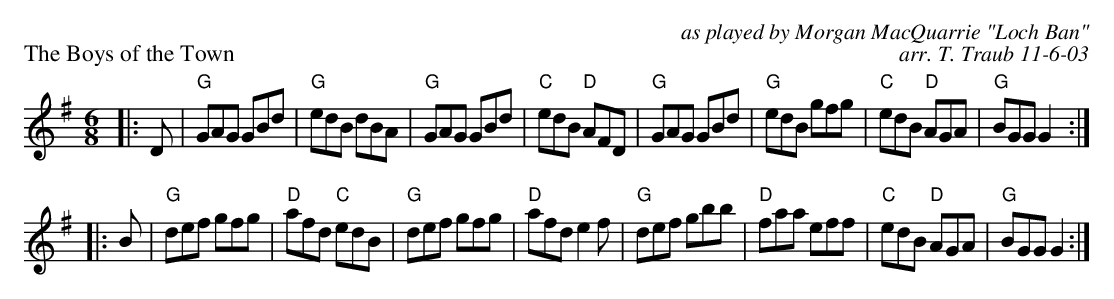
X:1
P: The Boys of the Town
C: as played by Morgan MacQuarrie "Loch Ban"
C: arr. T. Traub 11-6-03
M: 6/8
K: G
L: 1/8
|: D|"G"GAG GBd|"G"edB dBA|"G"GAG GBd|"C"edB "D"AFD|"G"GAG GBd|"G"edB gfg|"C"edB "D"AGA|"G"BGG G2 :|
|: B|"G"def gfg|"D"afd "C"edB|"G"def gfg|"D"afd e2 f|"G"def gbb|"D"faa eff|"C"edB "D"AGA|"G"BGG G2 :|
